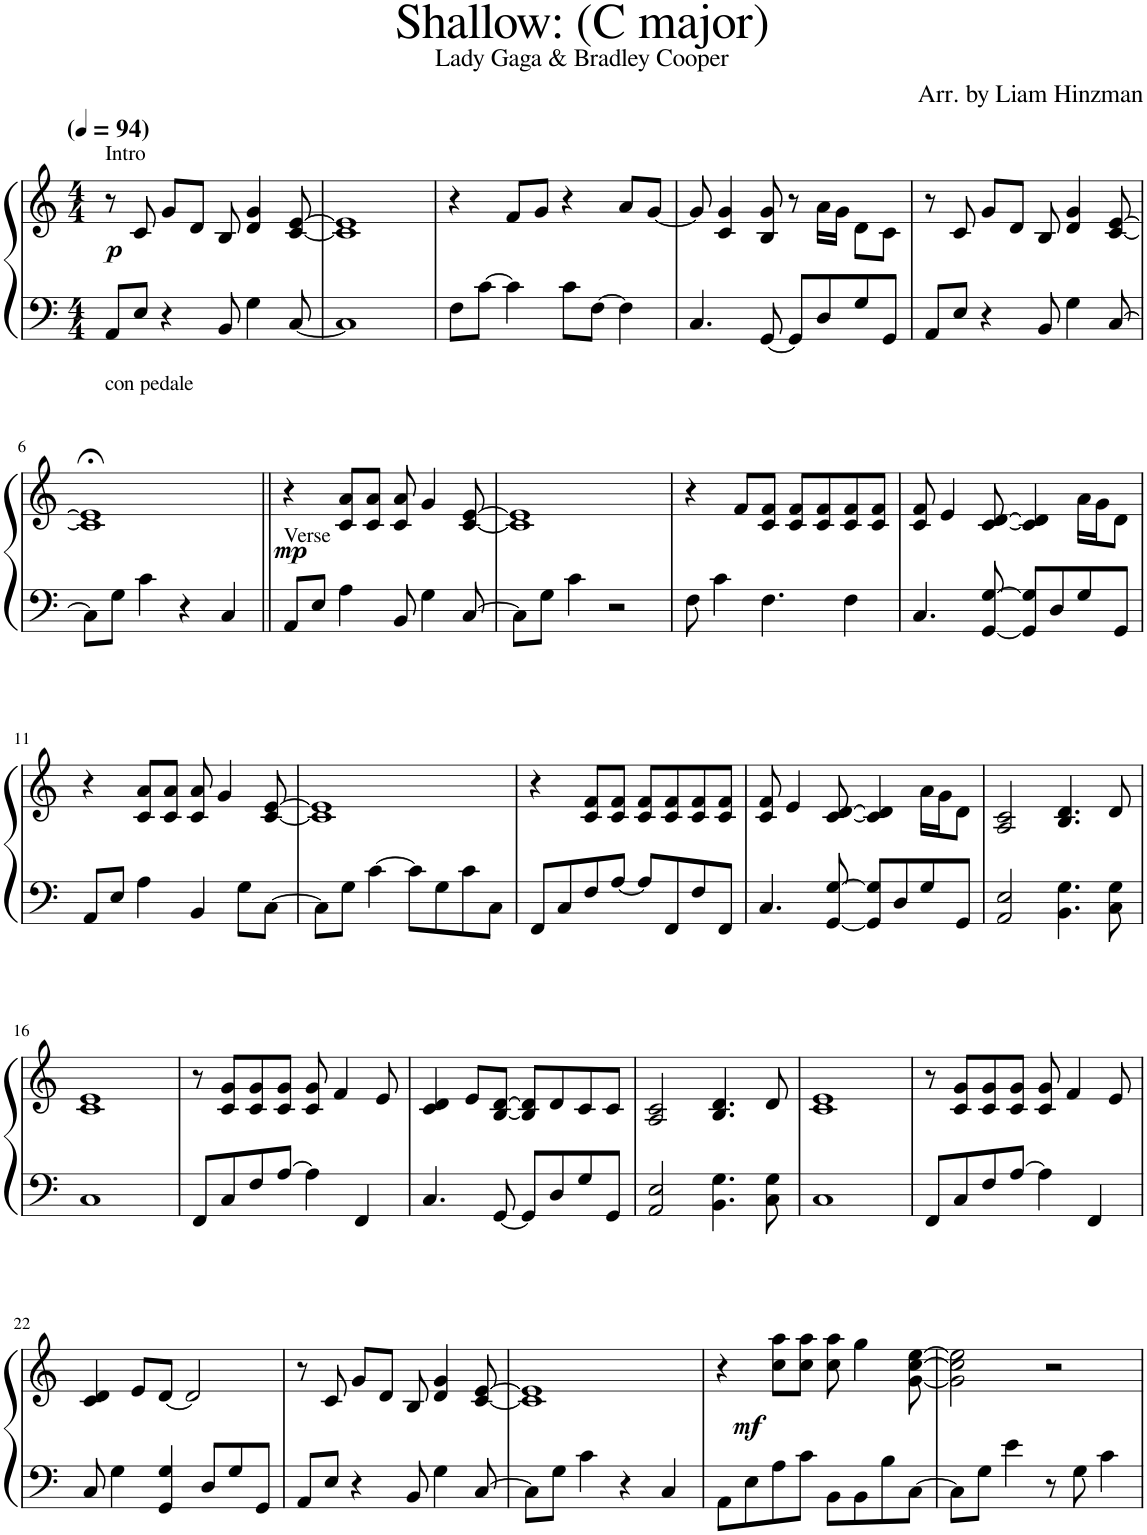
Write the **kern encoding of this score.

**kern	**kern	**dynam
*part1	*part1	*part1
*staff2	*staff1	*staff1/2
*I"Piano	*	*
*I'Pno	*	*
*clefF4	*clefG2	*
*k[]	*k[]	*
*M4/4	*M4/4	*
*MM94	*MM94	*
=1	=1	=1
!	!LO:TX:a:t=Intro	!
!LO:TX:b:t=con pedale	!	!
!	!	!LO:DY:a=2
8AA/L	8r	p
8E/J	8c/	.
4r	8g/L	.
.	8d/J	.
8BB/	8B/	.
4G\	4d/ 4g/	.
[8C/	[8c/ [8e/	.
=2	=2	=2
1C]	1c] 1e]	.
=3	=3	=3
8F\L	4r	.
[8c\J	.	.
4c\]	8f/L	.
.	8g/J	.
8c\L	4r	.
[8F\J	.	.
4F\]	8a/L	.
.	[8g/J	.
=4	=4	=4
4.C/	8g/]	.
.	4c/ 4g/	.
[8GG/	8B/ 8g/	.
8GG/L]	8r	.
8D/	16a\LL	.
.	16g\JJ	.
8G/	8d\L	.
8GG/J	8c\J	.
=5	=5	=5
8AA/L	8r	.
8E/J	8c/	.
4r	8g/L	.
.	8d/J	.
8BB/	8B/	.
4G\	4d/ 4g/	.
[8C/	[8c/ [8e/	.
!!LO:LB:g=z
=6	=6	=6
8C\L]	1c];< 1e];<	.
8G\J	.	.
4c\	.	.
4r	.	.
4C/	.	.
=7||	=7||	=7||
!LO:TX:a:t=Verse	!	!
!	!	!LO:DY:a=2
8AA/L	4r	mp
8E/J	.	.
4A\	8c/ 8a/L	.
.	8c/ 8a/J	.
8BB/	8c/ 8a/	.
4G\	4g/	.
[8C/	[8c/ [8e/	.
=8	=8	=8
8C\L]	1c] 1e]	.
8G\J	.	.
4c\	.	.
2r	.	.
=9	=9	=9
8F\	4r	.
4c\	.	.
.	8f/L	.
4.F\	8c/ 8f/J	.
.	8c/ 8f/L	.
.	8c/ 8f/	.
4F\	8c/ 8f/	.
.	8c/ 8f/J	.
=10	=10	=10
4.C/	8c/ 8f/	.
.	4e/	.
[8GG/ [8G/	[8c/ [8d/	.
8GG/] 8G/]L	4c/] 4d/]	.
8D/	.	.
8G/	16a\LL	.
.	16g\J	.
8GG/J	8d\J	.
!!LO:LB:g=z
=11	=11	=11
8AA/L	4r	.
8E/J	.	.
4A\	8c/ 8a/L	.
.	8c/ 8a/J	.
4BB/	8c/ 8a/	.
.	4g/	.
8G\L	.	.
[8C\J	[8c/ [8e/	.
=12	=12	=12
8C\L]	1c] 1e]	.
8G\J	.	.
[4c\	.	.
8c\L]	.	.
8G\	.	.
8c\	.	.
8C\J	.	.
=13	=13	=13
8FF/L	4r	.
8C/	.	.
8F/	8c/ 8f/L	.
[8A/J	8c/ 8f/J	.
8A/L]	8c/ 8f/L	.
8FF/	8c/ 8f/	.
8F/	8c/ 8f/	.
8FF/J	8c/ 8f/J	.
=14	=14	=14
4.C/	8c/ 8f/	.
.	4e/	.
[8GG/ [8G/	[8c/ [8d/	.
8GG/] 8G/]L	4c/] 4d/]	.
8D/	.	.
8G/	16a\LL	.
.	16g\J	.
8GG/J	8d\J	.
=15	=15	=15
2AA/ 2E/	2A/ 2c/	.
4.BB\ 4.G\	4.B/ 4.d/	.
8C\ 8G\	8d/	.
!!LO:LB:g=z
=16	=16	=16
1C	1c 1e	.
=17	=17	=17
8FF/L	8r	.
8C/	8c/ 8g/L	.
8F/	8c/ 8g/	.
[8A/J	8c/ 8g/J	.
4A\]	8c/ 8g/	.
.	4f/	.
4FF/	.	.
.	8e/	.
=18	=18	=18
4.C/	4c/ 4d/	.
.	8e/L	.
[8GG/	[8B/ [8d/J	.
8GG/L]	8B/] 8d/]L	.
8D/	8d/	.
8G/	8c/	.
8GG/J	8c/J	.
=19	=19	=19
2AA/ 2E/	2A/ 2c/	.
4.BB\ 4.G\	4.B/ 4.d/	.
8C\ 8G\	8d/	.
=20	=20	=20
1C	1c 1e	.
=21	=21	=21
8FF/L	8r	.
8C/	8c/ 8g/L	.
8F/	8c/ 8g/	.
[8A/J	8c/ 8g/J	.
4A\]	8c/ 8g/	.
.	4f/	.
4FF/	.	.
.	8e/	.
!!LO:LB:g=z
=22	=22	=22
8C/	4c/ 4d/	.
4G\	.	.
.	8e/L	.
4GG/ 4G/	[8d/J	.
.	2d/]	.
8D/L	.	.
8G/	.	.
8GG/J	.	.
=23	=23	=23
8AA/L	8r	.
8E/J	8c/	.
4r	8g/L	.
.	8d/J	.
8BB/	8B/	.
4G\	4d/ 4g/	.
[8C/	[8c/ [8e/	.
=24	=24	=24
8C\L]	1c] 1e]	.
8G\J	.	.
4c\	.	.
4r	.	.
4C/	.	.
=25	=25	=25
8AA\L	4r	.
!	!	!LO:DY:a=2
8E\	.	mf
8A\	8cc\ 8aa\L	.
8c\J	8cc\ 8aa\J	.
8BB\L	8cc\ 8aa\	.
8BB\	4gg\	.
8B\	.	.
[8C\J	[8g\ [8cc\ [8ee\	.
=26	=26	=26
8C\L]	2g\] 2cc\] 2ee\]	.
8G\J	.	.
4e\	.	.
8r	2r	.
8G\	.	.
4c\	.	.
=	=	=
*-	*-	*-
